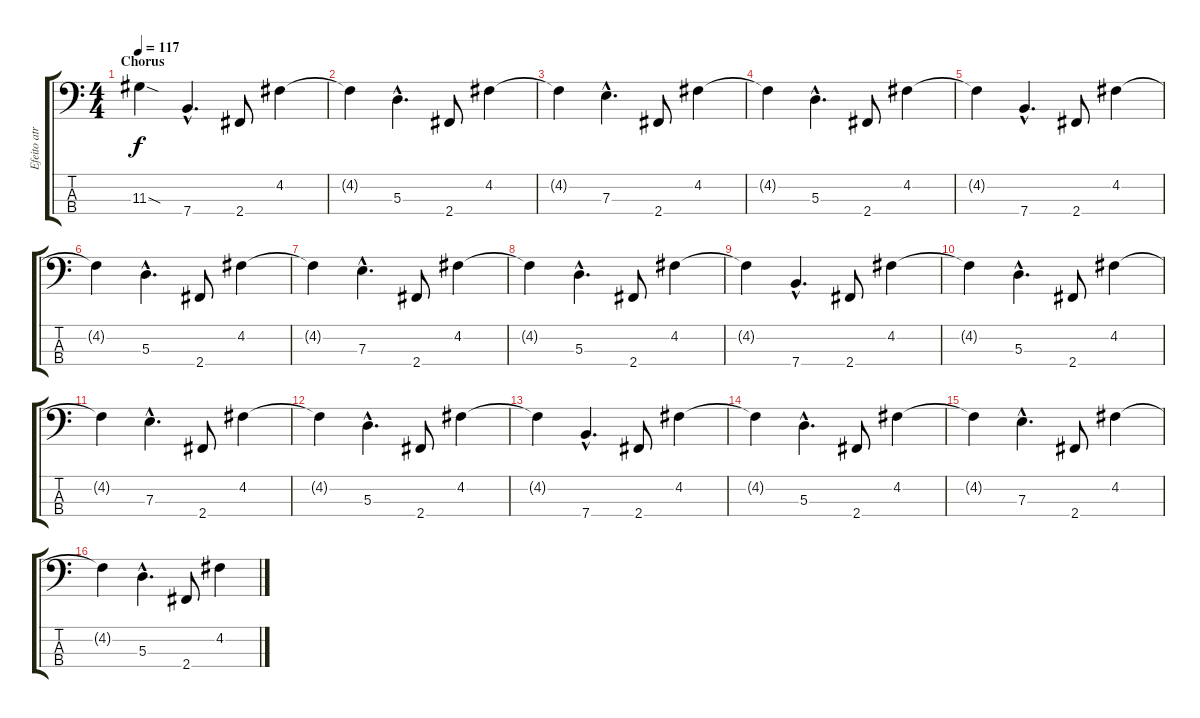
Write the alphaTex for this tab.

\track ("Efeito atraso" "Efeito atr") {instrument electricbassfinger}
\staff {score tabs}
\tuning (G2 D2 A1 E1) {hide}
\ts (4 4)
\section ("" "Chorus")
\tempo 117
\clef f4
\ks c
11.3{sod}.4{dy f} 7.4{hac}.4{d} 2.4.8 4.2.4 |
4.2{t}.4 5.3{hac}.4{d} 2.4.8 4.2.4 |
4.2{t}.4 7.3{hac}.4{d} 2.4.8 4.2.4 |
4.2{t}.4 5.3{hac}.4{d} 2.4.8 4.2.4 |
4.2{t}.4 7.4{hac}.4{d} 2.4.8 4.2.4 |
4.2{t}.4 5.3{hac}.4{d} 2.4.8 4.2.4 |
4.2{t}.4 7.3{hac}.4{d} 2.4.8 4.2.4 |
4.2{t}.4 5.3{hac}.4{d} 2.4.8 4.2.4 |
4.2{t}.4 7.4{hac}.4{d} 2.4.8 4.2.4 |
4.2{t}.4 5.3{hac}.4{d} 2.4.8 4.2.4 |
4.2{t}.4 7.3{hac}.4{d} 2.4.8 4.2.4 |
4.2{t}.4 5.3{hac}.4{d} 2.4.8 4.2.4 |
4.2{t}.4 7.4{hac}.4{d} 2.4.8 4.2.4 |
4.2{t}.4 5.3{hac}.4{d} 2.4.8 4.2.4 |
4.2{t}.4 7.3{hac}.4{d} 2.4.8 4.2.4 |
4.2{t}.4 5.3{hac}.4{d} 2.4.8 4.2.4
